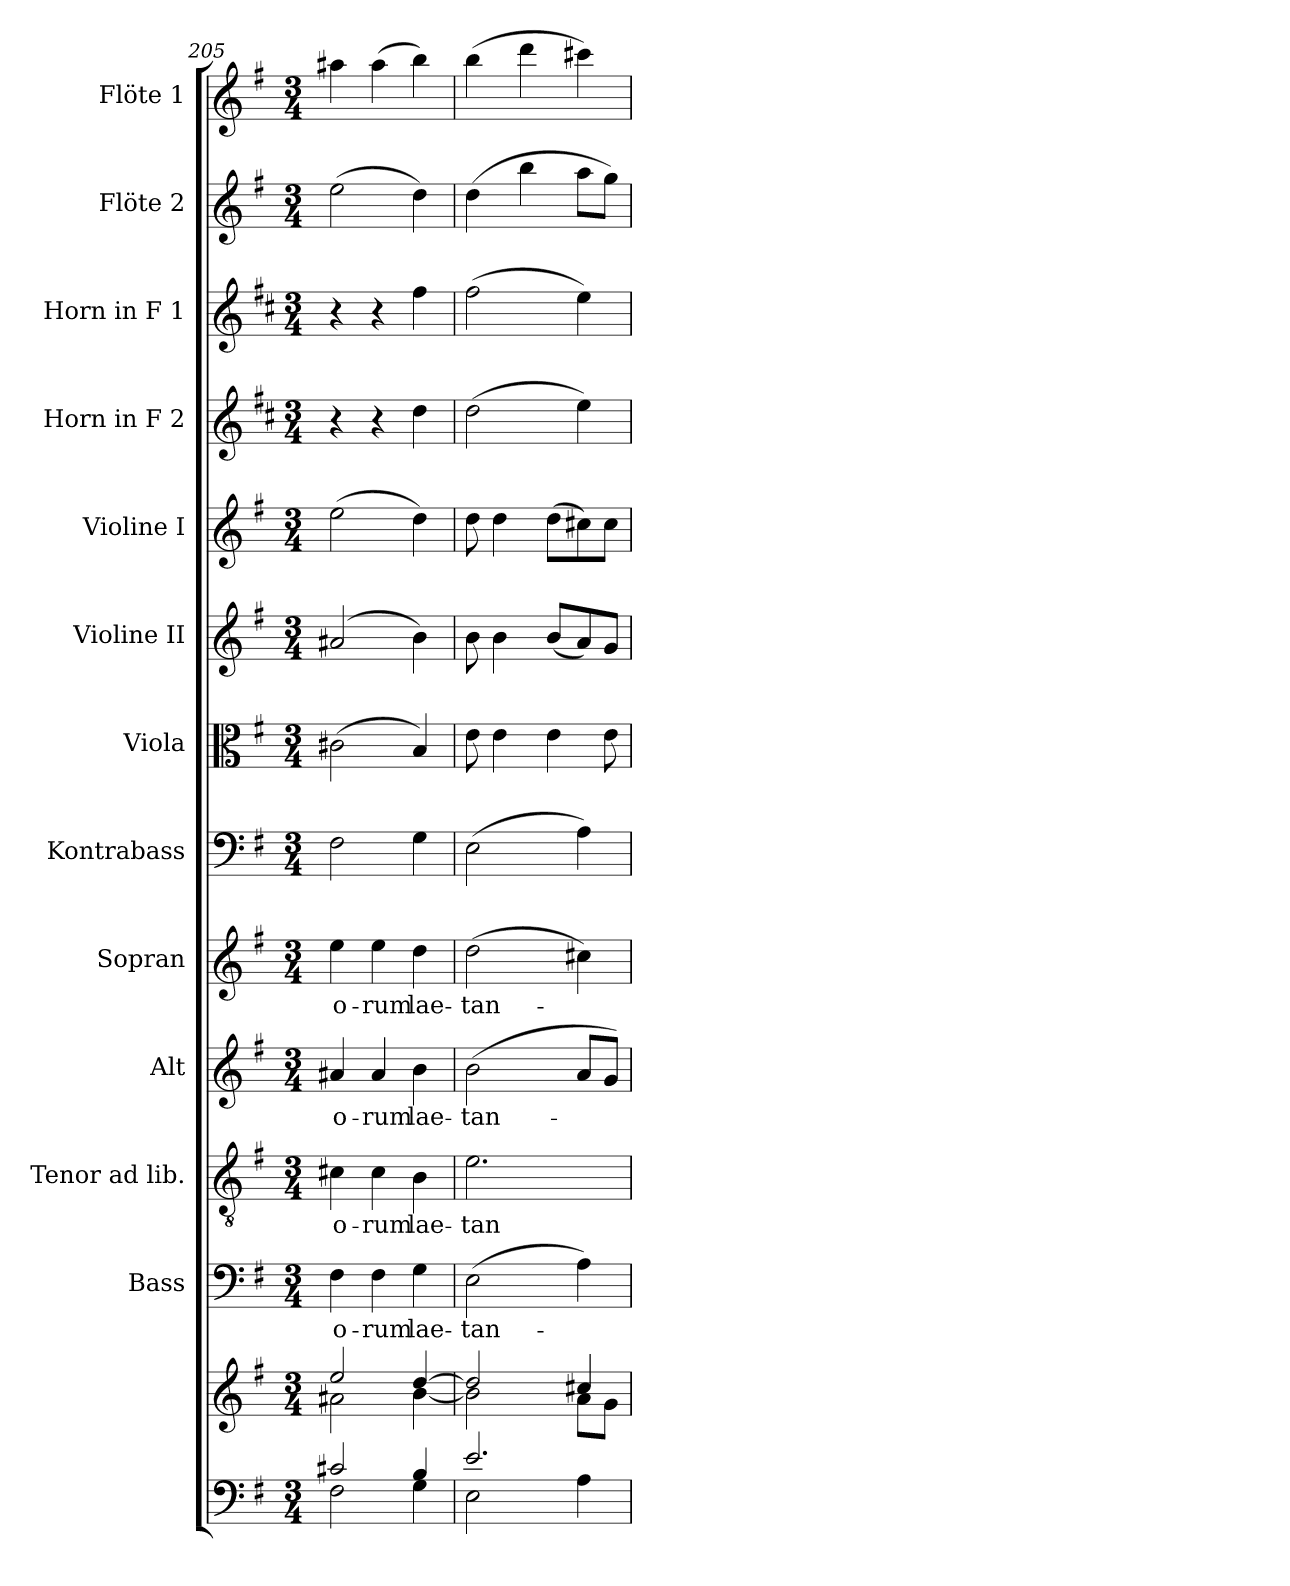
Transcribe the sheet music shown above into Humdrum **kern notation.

**kern	**kern	**kern	**text	**kern	**text	**kern	**text	**kern	**text	**kern	**kern	**kern	**kern	**kern	**kern	**kern	**kern
*part13	*part13	*part12	*part12	*part11	*part11	*part10	*part10	*part9	*part9	*part8	*part7	*part6	*part5	*part4	*part3	*part2	*part1
*staff14	*staff13	*staff12	*staff12	*staff11	*staff11	*staff10	*staff10	*staff9	*staff9	*staff8	*staff7	*staff6	*staff5	*staff4	*staff3	*staff2	*staff1
*	*	*I"Bass	*	*I"Tenor ad lib.	*	*I"Alt	*	*I"Sopran	*	*I"Kontrabass	*I"Viola	*I"Violine II	*I"Violine I	*I"Horn in F 2	*I"Horn in F 1	*I"Flöte 2	*I"Flöte 1
*	*	*I'B.	*	*I'T.	*	*I'A.	*	*I'S.	*	*I'Kb.	*I'Vla.	*I'Vl. II	*I'Vl. I	*	*	*I'Fl. 2	*I'Fl. 1
*clefF4	*clefG2	*clefF4	*	*clefGv2	*	*clefG2	*	*clefG2	*	*clefF4	*clefC3	*clefG2	*clefG2	*clefG2	*clefG2	*clefG2	*clefG2
*	*	*	*	*	*	*	*	*	*	*ITrd7c12	*	*	*	*ITrd4c7	*ITrd4c7	*	*
*k[f#]	*k[f#]	*k[f#]	*	*k[f#]	*	*k[f#]	*	*k[f#]	*	*k[f#]	*k[f#]	*k[f#]	*k[f#]	*k[f#]	*k[f#]	*k[f#]	*k[f#]
*G:	*G:	*G:	*	*G:	*	*G:	*	*G:	*	*G:	*G:	*G:	*G:	*G:	*G:	*G:	*G:
*M3/4	*M3/4	*M3/4	*	*M3/4	*	*M3/4	*	*M3/4	*	*M3/4	*M3/4	*M3/4	*M3/4	*M3/4	*M3/4	*M3/4	*M3/4
=205	=205	=205	=205	=205	=205	=205	=205	=205	=205	=205	=205	=205	=205	=205	=205	=205	=205
*^	*^	*	*	*	*	*	*	*	*	*	*	*	*	*	*	*	*
!	!	!	!	!	!LO:LY:b	!	!LO:LY:b	!	!LO:LY:b	!	!LO:LY:b	!	!	!	!	!	!	!	!
2c#X/	2F#\	2ee/	2a#X\	4F#\	-o-	4c#X\	-o-	4a#X/	-o-	4ee\	-o-	2FF#\	(>2c#X\	(2a#X/	(>2ee\	4r	4r	(>2ee\	4aa#X\
!	!	!	!	!	!LO:LY:b	!	!LO:LY:b	!	!LO:LY:b	!	!LO:LY:b	!	!	!	!	!	!	!	!
.	.	.	.	4F#\	-rum	4c#\	-rum	4a#/	-rum	4ee\	-rum	.	.	.	.	4r	4r	.	(>4aa#\
!	!	!	!	!	!LO:LY:b	!	!LO:LY:b	!	!LO:LY:b	!	!LO:LY:b	!	!	!	!	!	!	!	!
4B/	4G\	[>4dd/	[<4b\	4G\	lae-	4B\	lae-	4b\	lae-	4dd\	lae-	4GG\	4B/)	4b\)	4dd\)	4g\	4b\	4dd\)	4bb\)
=206	=206	=206	=206	=206	=206	=206	=206	=206	=206	=206	=206	=206	=206	=206	=206	=206	=206	=206	=206
!	!	!	!	!	!LO:LY:b	!	!LO:LY:b	!	!LO:LY:b	!	!LO:LY:b	!	!	!	!	!	!	!	!
2.e/	2E\	2dd/]	2b\]	(>2E\	-tan-	2.e\	-tan-	(>2b\	-tan-	(>2dd\	-tan-	(>2EE\	8e\	8b\	8dd\	(>2g\	(>2b\	(>4dd\	(>4bb\
.	.	.	.	.	.	.	.	.	.	.	.	.	4e\	4b\	4dd\	.	.	.	.
.	.	.	.	.	.	.	.	.	.	.	.	.	.	.	.	.	.	4bb\	4ddd\
.	.	.	.	.	.	.	.	.	.	.	.	.	4e\	(<8b/L	(>8dd\L	.	.	.	.
.	4A\	4cc#X/	8a\L	4A\)	.	.	.	8a/L	.	4cc#X\)	.	4AA\)	.	8a/)	8cc#X\)	4a\)	4a\)	8aa\L	4ccc#X\)
.	.	.	8g\J	.	.	.	.	8g/J)	.	.	.	.	8e\	8g/J	8cc#\J	.	.	8gg\J)	.
*v	*v	*	*	*	*	*	*	*	*	*	*	*	*	*	*	*	*	*	*
*	*v	*v	*	*	*	*	*	*	*	*	*	*	*	*	*	*	*	*
=	=	=	=	=	=	=	=	=	=	=	=	=	=	=	=	=	=
*-	*-	*-	*-	*-	*-	*-	*-	*-	*-	*-	*-	*-	*-	*-	*-	*-	*-
